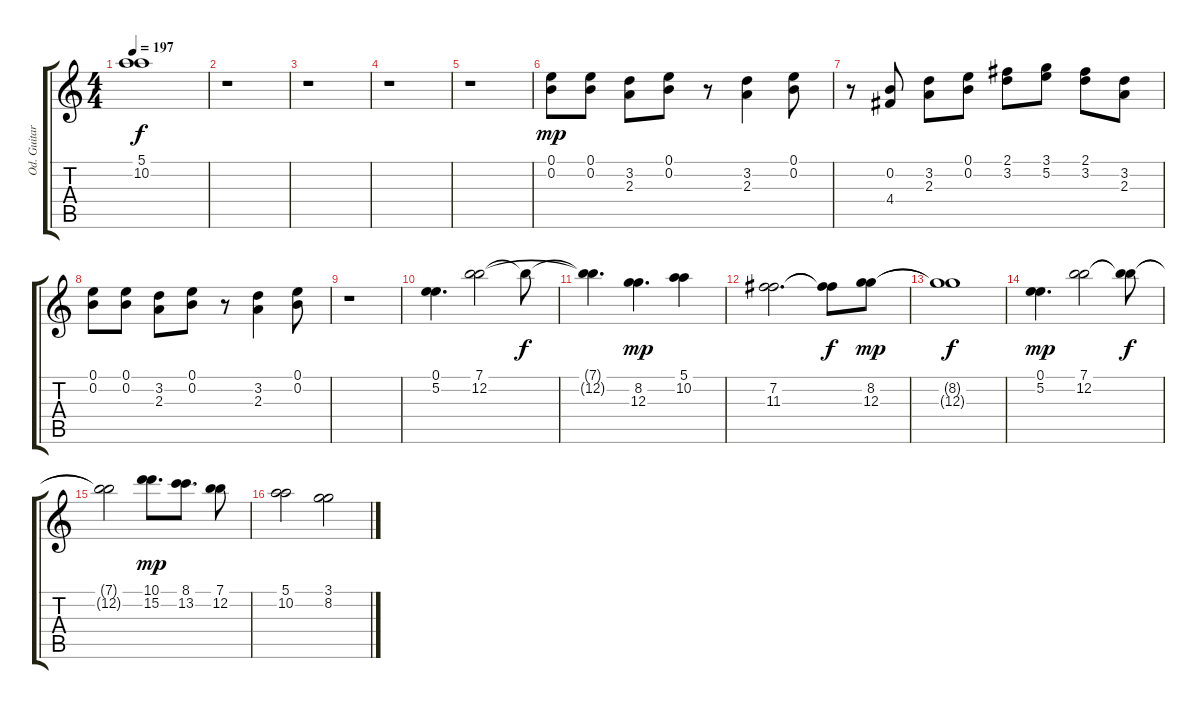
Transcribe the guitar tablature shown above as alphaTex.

\track ("Od. Guitar 1" "Od. Guitar") {instrument distortionguitar}
\staff {score tabs}
\tuning (E4 B3 G3 D3 A2 E2) {hide}
\ts (4 4)
\tempo 197
\clef g2
\ks c
(5.1{t} 10.2{t}).1{dy f} |
r.1 |
r.1 |
r.1 |
r.1 |
(0.1 0.2).8{dy mp} (0.1 0.2).8 (3.2 2.3).8 (0.1 0.2).8 r.8 (3.2 2.3).4 (0.1 0.2).8 |
r.8 (0.2 4.4).8 (3.2 2.3).8 (0.1 0.2).8 (2.1 3.2).8 (3.1 5.2).8 (2.1 3.2).8 (3.2 2.3).8 |
(0.1 0.2).8 (0.1 0.2).8 (3.2 2.3).8 (0.1 0.2).8 r.8 (3.2 2.3).4 (0.1 0.2).8 |
r.1 |
(0.1 5.2).4{d} (7.1 12.2).2 7.1{t}.8{dy f} |
(7.1{t} 12.2{t}).4{d} (8.2 12.3).4{d dy mp} (5.1 10.2).4 |
(7.2 11.3).2{d} (7.2{t} 11.3{t}).8{dy f} (8.2 12.3).8{dy mp} |
(8.2{t} 12.3{t}).1{dy f} |
(0.1 5.2).4{d dy mp} (7.1 12.2).2 (7.1{t} 12.2{t}).8{dy f} |
(7.1{t} 12.2{t}).2 (10.1 15.2).8{d dy mp} (8.1 13.2).8{d} (7.1 12.2).8 |
(5.1 10.2).2 (3.1 8.2).2
